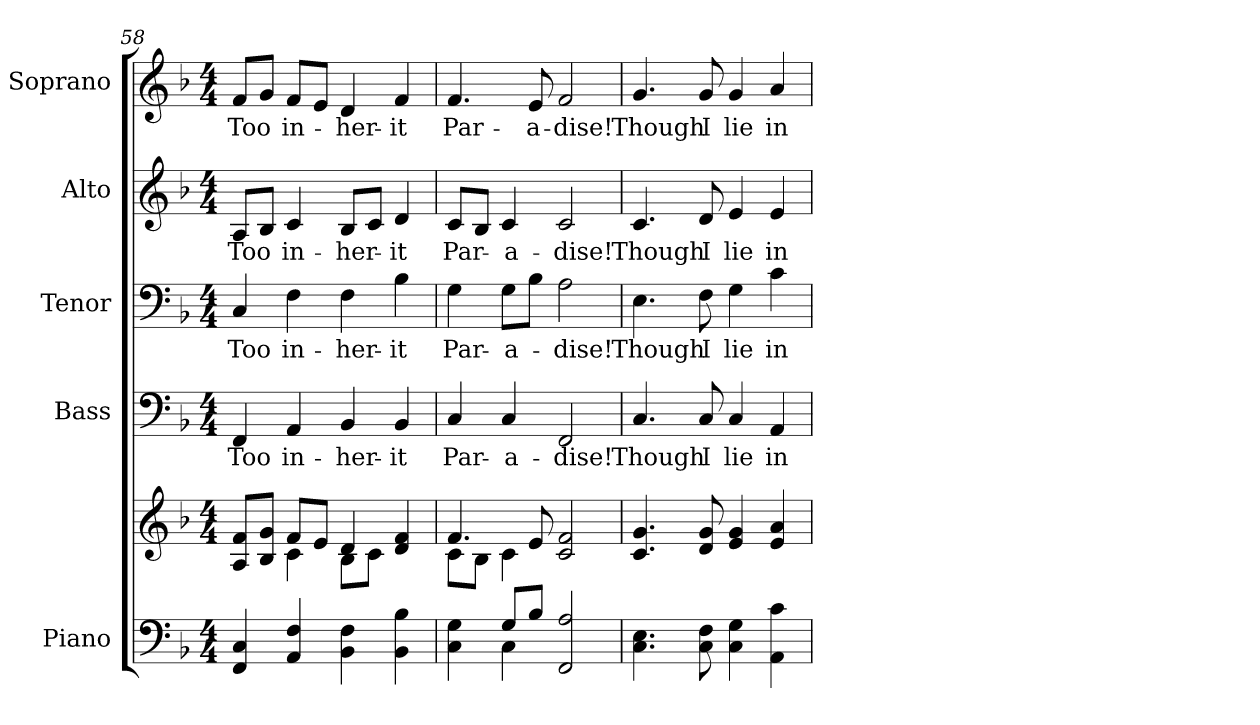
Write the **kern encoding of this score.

**kern	**kern	**kern	**text	**kern	**text	**kern	**text	**kern	**text
*part5	*part5	*part4	*part4	*part3	*part3	*part2	*part2	*part1	*part1
*staff6	*staff5	*staff4	*staff4	*staff3	*staff3	*staff2	*staff2	*staff1	*staff1
*I"Piano	*	*I"Bass	*	*I"Tenor	*	*I"Alto	*	*I"Soprano	*
*I'Pno.	*	*I'B.	*	*I'T.	*	*I'A.	*	*I'S.	*
*clefF4	*clefG2	*clefF4	*	*clefF4	*	*clefG2	*	*clefG2	*
*k[b-]	*k[b-]	*k[b-]	*	*k[b-]	*	*k[b-]	*	*k[b-]	*
*F:	*F:	*F:	*	*F:	*	*F:	*	*F:	*
*M4/4	*M4/4	*M4/4	*	*M4/4	*	*M4/4	*	*M4/4	*
=58	=58	=58	=58	=58	=58	=58	=58	=58	=58
*	*^	*	*	*	*	*	*	*	*
!	!	!	!	!LO:LY:b:color=#000000	!	!	!	!	!	!
!	!	!	!	!	!	!LO:LY:b:color=#000000	!	!	!	!
!	!	!	!	!	!	!	!	!LO:LY:b:color=#000000	!	!
!	!	!	!	!	!	!	!	!	!	!LO:LY:b:color=#000000
4FFi/ 4Ci	8Ai/ 8fiL	4ryy	4FFi/	Too	4Ci/	Too	8Ai/L	Too	8fi/L	Too
.	8B-i/ 8giJ	.	.	.	.	.	8B-i/J	.	8gi/J	.
!	!	!	!	!LO:LY:b:color=#000000	!	!	!	!	!	!
!	!	!	!	!	!	!LO:LY:b:color=#000000	!	!	!	!
!	!	!	!	!	!	!	!	!LO:LY:b:color=#000000	!	!
!	!	!	!	!	!	!	!	!	!	!LO:LY:b:color=#000000
4AAi/ 4Fi	8fi/L	4ci\	4AAi/	in-	4Fi\	in-	4ci/	in-	8fi/L	in-
.	8ei/J	.	.	.	.	.	.	.	8ei/J	.
!	!	!	!	!LO:LY:b:color=#000000	!	!	!	!	!	!
!	!	!	!	!	!	!LO:LY:b:color=#000000	!	!	!	!
!	!	!	!	!	!	!	!	!LO:LY:b:color=#000000	!	!
!	!	!	!	!	!	!	!	!	!	!LO:LY:b:color=#000000
4BB-i\ 4Fi	4di/	8B-i\L	4BB-i/	-her-	4Fi\	-her-	8B-i/L	-her-	4di/	-her-
.	.	8ci\J	.	.	.	.	8ci/J	.	.	.
!	!	!	!	!LO:LY:b:color=#000000	!	!	!	!	!	!
!	!	!	!	!	!	!LO:LY:b:color=#000000	!	!	!	!
!	!	!	!	!	!	!	!	!LO:LY:b:color=#000000	!	!
!	!	!	!	!	!	!	!	!	!	!LO:LY:b:color=#000000
4BB-i\ 4B-i	4di/ 4fi	4ryy	4BB-i/	-it	4B-i\	-it	4di/	-it	4fi/	-it
!!LO:PB:g=z
=59	=59	=59	=59	=59	=59	=59	=59	=59	=59	=59
*^	*	*	*	*	*	*	*	*	*	*
!	!	!	!	!	!LO:LY:b:color=#000000	!	!	!	!	!	!
!	!	!	!	!	!	!	!LO:LY:b:color=#000000	!	!	!	!
!	!	!	!	!	!	!	!	!	!LO:LY:b:color=#000000	!	!
!	!	!	!	!	!	!	!	!	!	!	!LO:LY:b:color=#000000
4Ci\ 4Gi	4ryy	4.fi/	8ci\L	4Ci/	Par-	4Gi\	Par-	8ci/L	Par-	4.fi/	Par-
.	.	.	8B-i\J	.	.	.	.	8B-i/J	.	.	.
!	!	!	!	!	!LO:LY:b:color=#000000	!	!	!	!	!	!
!	!	!	!	!	!	!	!LO:LY:b:color=#000000	!	!	!	!
!	!	!	!	!	!	!	!	!	!LO:LY:b:color=#000000	!	!
8Gi/L	4Ci\	.	4ci\	4Ci/	-a-	8Gi\L	-a-	4ci/	-a-	.	.
!	!	!	!	!	!	!	!	!	!	!	!LO:LY:b:color=#000000
8B-i/J	.	8ei/	.	.	.	8B-i\J	.	.	.	8ei/	-a-
!	!	!	!	!	!LO:LY:b:color=#000000	!	!	!	!	!	!
!	!	!	!	!	!	!	!LO:LY:b:color=#000000	!	!	!	!
!	!	!	!	!	!	!	!	!	!LO:LY:b:color=#000000	!	!
!	!	!	!	!	!	!	!	!	!	!	!LO:LY:b:color=#000000
2FFi/ 2Ai	2ryy	2ci/ 2fi	2ryy	2FFi/	-dise!	2Ai\	-dise!	2ci/	-dise!	2fi/	-dise!
*v	*v	*	*	*	*	*	*	*	*	*	*
*	*v	*v	*	*	*	*	*	*	*	*
=60	=60	=60	=60	=60	=60	=60	=60	=60	=60
*^	*^	*	*	*	*	*	*	*	*
!	!	!	!	!	!LO:LY:b:color=#000000	!	!	!	!	!	!
*v	*v	*	*	*	*	*	*	*	*	*	*
*	*v	*v	*	*	*	*	*	*	*	*
*^	*^	*	*	*	*	*	*	*	*
!	!	!	!	!	!	!	!LO:LY:b:color=#000000	!	!	!	!
*v	*v	*	*	*	*	*	*	*	*	*	*
*	*v	*v	*	*	*	*	*	*	*	*
*^	*^	*	*	*	*	*	*	*	*
!	!	!	!	!	!	!	!	!	!LO:LY:b:color=#000000	!	!
*v	*v	*	*	*	*	*	*	*	*	*	*
*	*v	*v	*	*	*	*	*	*	*	*
*^	*^	*	*	*	*	*	*	*	*
!	!	!	!	!	!	!	!	!	!	!	!LO:LY:b:color=#000000
*v	*v	*	*	*	*	*	*	*	*	*	*
*	*v	*v	*	*	*	*	*	*	*	*
4.Ci\ 4.Ei	4.ci/ 4.gi	4.Ci/	Though	4.Ei\	Though	4.ci/	Though	4.gi/	Though
!	!	!	!LO:LY:b:color=#000000	!	!	!	!	!	!
!	!	!	!	!	!LO:LY:b:color=#000000	!	!	!	!
!	!	!	!	!	!	!	!LO:LY:b:color=#000000	!	!
!	!	!	!	!	!	!	!	!	!LO:LY:b:color=#000000
8Ci\ 8Fi	8di/ 8gi	8Ci/	I	8Fi\	I	8di/	I	8gi/	I
!	!	!	!LO:LY:b:color=#000000	!	!	!	!	!	!
!	!	!	!	!	!LO:LY:b:color=#000000	!	!	!	!
!	!	!	!	!	!	!	!LO:LY:b:color=#000000	!	!
!	!	!	!	!	!	!	!	!	!LO:LY:b:color=#000000
4Ci\ 4Gi	4ei/ 4gi	4Ci/	lie	4Gi\	lie	4ei/	lie	4gi/	lie
!	!	!	!LO:LY:b:color=#000000	!	!	!	!	!	!
!	!	!	!	!	!LO:LY:b:color=#000000	!	!	!	!
!	!	!	!	!	!	!	!LO:LY:b:color=#000000	!	!
!	!	!	!	!	!	!	!	!	!LO:LY:b:color=#000000
4AAi\ 4ci	4ei/ 4ai	4AAi/	in	4ci\	in	4ei/	in	4ai/	in
=	=	=	=	=	=	=	=	=	=
*-	*-	*-	*-	*-	*-	*-	*-	*-	*-
